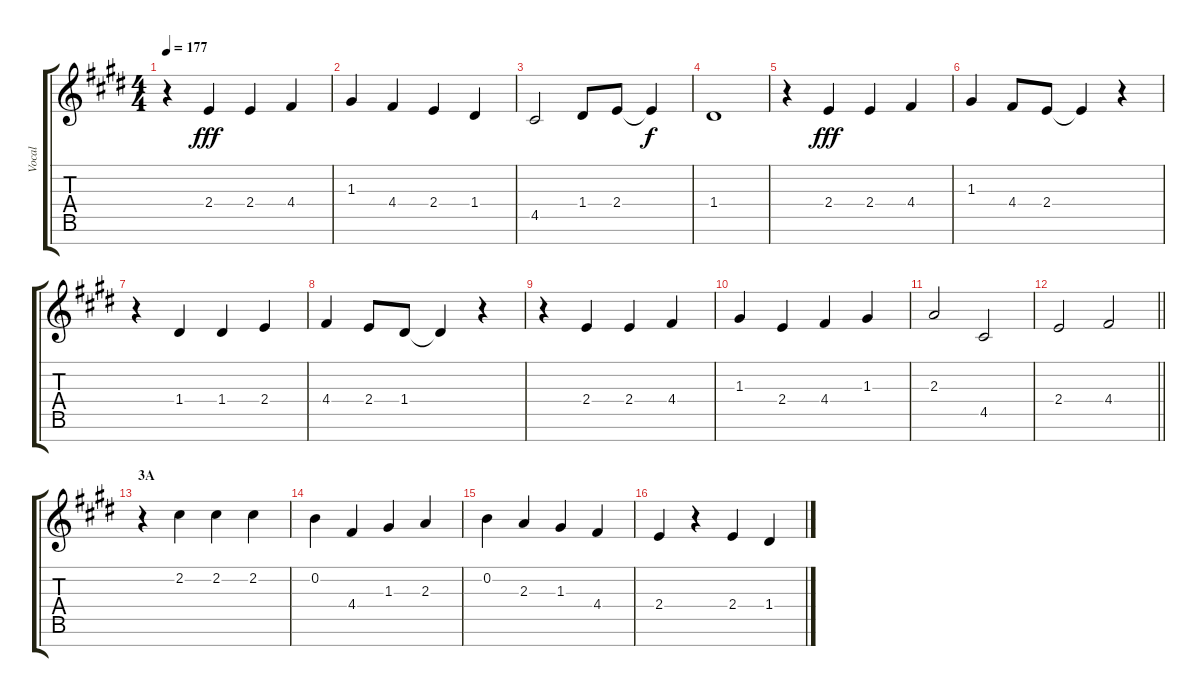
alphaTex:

\track ("Vocal" "Vocal") {instrument voiceoohs}
\staff {score tabs}
\tuning (E5 B4 G4 D4 A3 E3 B2) {hide}
\ts (4 4)
\tempo 177
\clef g2
\ks e
r.4{dy fff} 2.4.4 2.4.4 4.4.4 |
1.3.4 4.4.4 2.4.4 1.4.4 |
4.5.2 1.4.8 2.4.8 2.4{t}.4{dy f} |
1.4.1 |
r.4 2.4.4{dy fff} 2.4.4 4.4.4 |
1.3.4 4.4.8 2.4.8 2.4{t}.4 r.4 |
r.4 1.4.4 1.4.4 2.4.4 |
4.4.4 2.4.8 1.4.8 1.4{t}.4 r.4 |
r.4 2.4.4 2.4.4 4.4.4 |
1.3.4 2.4.4 4.4.4 1.3.4 |
2.3.2 4.5.2 |
\barLineRight lightlight
2.4.2 4.4.2 |
\section ("" "3A")
r.4 2.2.4 2.2.4 2.2.4 |
0.2.4 4.4.4 1.3.4 2.3.4 |
0.2.4 2.3.4 1.3.4 4.4.4 |
2.4.4 r.4 2.4.4 1.4.4
